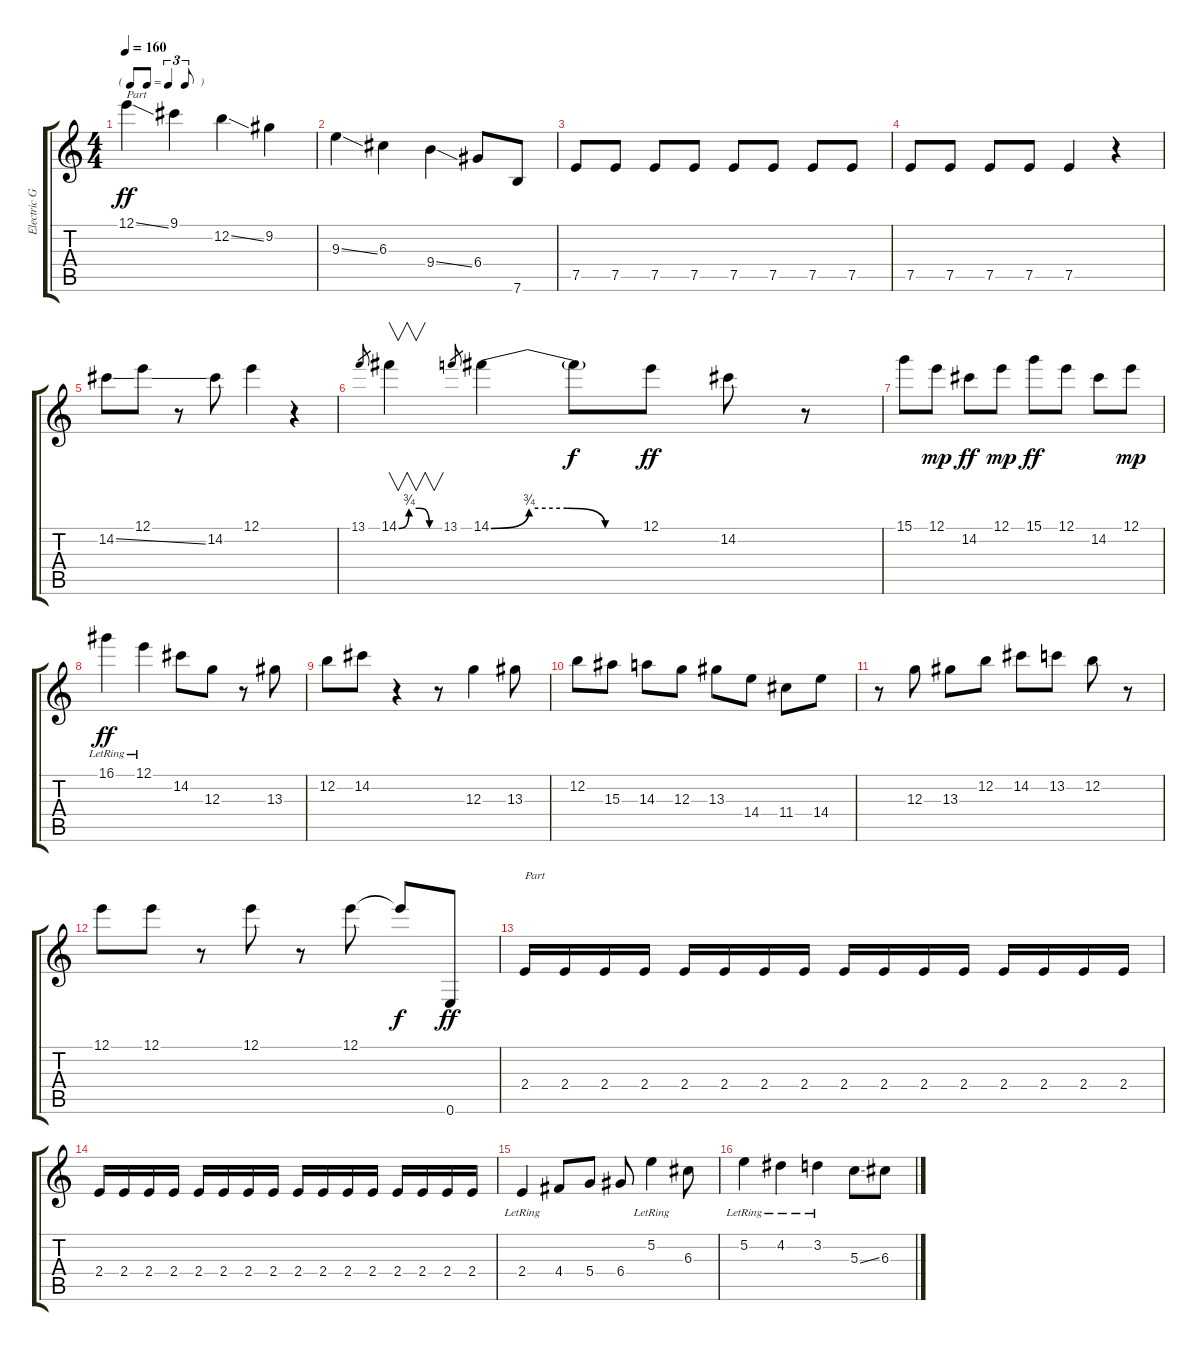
\track ("Electric Guitar" "Electric G") {instrument electricbassfinger}
\staff {score tabs}
\tuning (E4 B3 G3 D3 A2 E2) {hide}
\ts (4 4)
\tf triplet8th
\tempo 160
\clef g2
\ks c
12.1{ss}.4{txt "Part" dy ff} 9.1.4 12.2{ss}.4 9.2.4 |
9.3{ss}.4 6.3.4 9.4{ss}.4 6.4.8 7.6.8 |
7.5.8 7.5.8 7.5.8 7.5.8 7.5.8 7.5.8 7.5.8 7.5.8 |
7.5.8 7.5.8 7.5.8 7.5.8 7.5.4 r.4 |
14.2{ss}.8 12.1.8 r.8 14.2.8 12.1.4 r.4 |
13.1.8{gr} 14.1{be (custom 0 0 15 3 30 3 45 0 60 0)}.4{v} 13.1.8{gr} 14.1{be (custom 0 0 15 3 30 3 45 0 60 0)}.4 14.1{t}.8{dy f} 12.1.8{dy ff} 14.2.8 r.8 |
15.1.8 12.1.8{dy mp} 14.2.8{dy ff} 12.1.8{dy mp} 15.1.8{dy ff} 12.1.8 14.2.8 12.1.8{dy mp} |
16.1{lr}.4{dy ff} 12.1{lr}.4 14.2.8 12.3.8 r.8 13.3.8 |
12.2.8 14.2.8 r.4 r.8 12.3.4 13.3.8 |
12.2.8 15.3.8 14.3.8 12.3.8 13.3.8 14.4.8 11.4.8 14.4.8 |
r.8 12.3.8 13.3.8 12.2.8 14.2.8 13.2.8 12.2.8 r.8 |
12.1.8 12.1.8 r.8 12.1.8 r.8 12.1.8 12.1{t}.8{dy f} 0.6.8{dy ff} |
2.4.16{txt "Part"} 2.4.16 2.4.16 2.4.16 2.4.16 2.4.16 2.4.16 2.4.16 2.4.16 2.4.16 2.4.16 2.4.16 2.4.16 2.4.16 2.4.16 2.4.16 |
2.4.16 2.4.16 2.4.16 2.4.16 2.4.16 2.4.16 2.4.16 2.4.16 2.4.16 2.4.16 2.4.16 2.4.16 2.4.16 2.4.16 2.4.16 2.4.16 |
2.4{lr}.4 4.4.8 5.4.8 6.4.8 5.2{lr}.4 6.3.8 |
5.2{lr}.4 4.2{lr}.4 3.2{lr}.4 5.3{ss}.8 6.3.8
